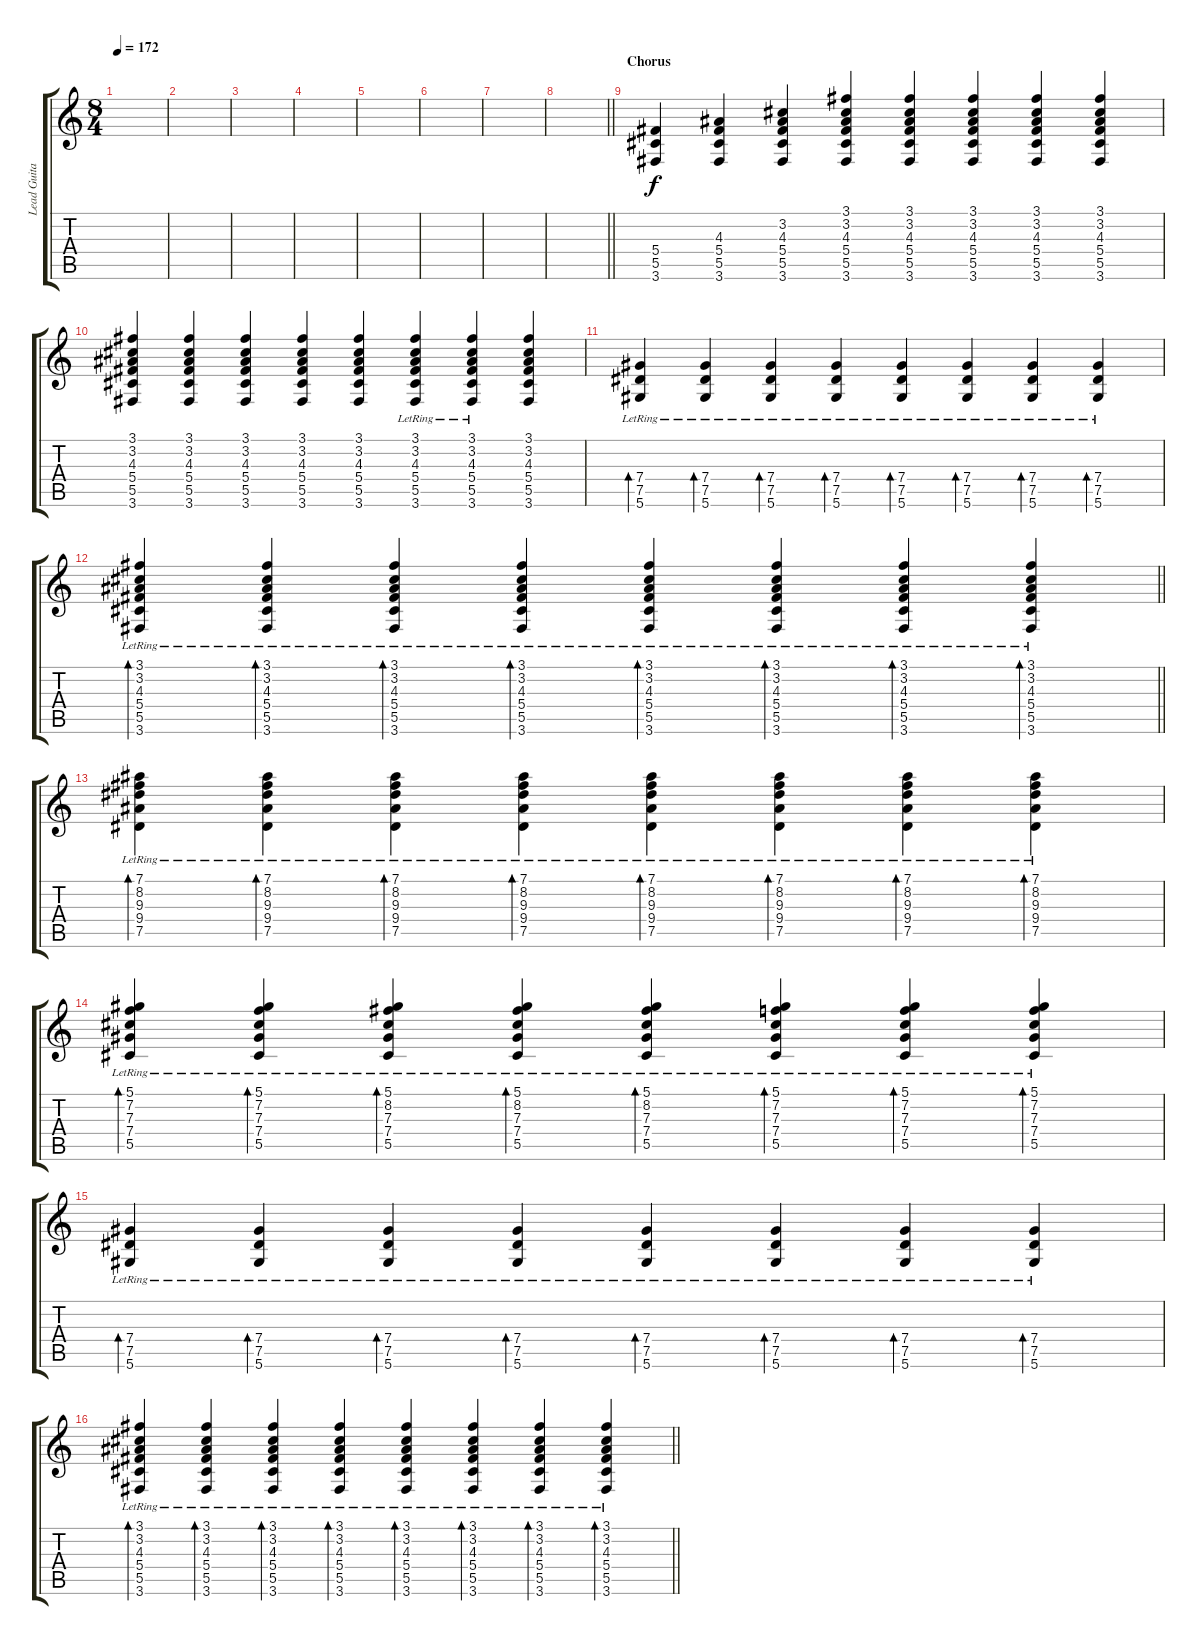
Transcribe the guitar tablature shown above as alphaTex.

\track ("Lead Guitar" "Lead Guita") {instrument acousticguitarnylon}
\staff {score tabs}
\tuning (Eb4 Bb3 Gb3 Db3 Ab2 Eb2) {hide}
\ts (8 4)
\tempo 172
\clef g2
\ks c
|
|
|
|
|
|
|
\barLineRight lightlight
|
\section ("" "Chorus")
(5.4 5.5 3.6).4{volume 1} (4.3 5.4 5.5 3.6).4{volume 2} (3.2 4.3 5.4 5.5 3.6).4{volume 3} (3.1 3.2 4.3 5.4 5.5 3.6).4{volume 4} (3.1 3.2 4.3 5.4 5.5 3.6).4{volume 5} (3.1 3.2 4.3 5.4 5.5 3.6).4{volume 6} (3.1 3.2 4.3 5.4 5.5 3.6).4{volume 8} (3.1 3.2 4.3 5.4 5.5 3.6).4{volume 9} |
(3.1 3.2 4.3 5.4 5.5 3.6).4{volume 10} (3.1 3.2 4.3 5.4 5.5 3.6).4 (3.1 3.2 4.3 5.4 5.5 3.6).4 (3.1 3.2 4.3 5.4 5.5 3.6).4 (3.1 3.2 4.3 5.4 5.5 3.6).4 (3.1{lr} 3.2 4.3 5.4 5.5 3.6).4 (3.1{lr} 3.2{lr} 4.3{lr} 5.4{lr} 5.5{lr} 3.6{lr}).4 (3.1 3.2 4.3 5.4 5.5 3.6).4 |
(7.4{lr} 7.5{lr} 5.6{lr}).4{bd 60 volume 13} (7.4{lr} 7.5{lr} 5.6{lr}).4{bd 60} (7.4{lr} 7.5{lr} 5.6{lr}).4{bd 60} (7.4{lr} 7.5{lr} 5.6{lr}).4{bd 60} (7.4{lr} 7.5{lr} 5.6{lr}).4{bd 60} (7.4{lr} 7.5{lr} 5.6{lr}).4{bd 60} (7.4{lr} 7.5{lr} 5.6{lr}).4{bd 60} (7.4{lr} 7.5{lr} 5.6{lr}).4{bd 60} |
\barLineRight lightlight
(3.1{lr} 3.2{lr} 4.3{lr} 5.4{lr} 5.5{lr} 3.6{lr}).4{bd 60} (3.1{lr} 3.2{lr} 4.3{lr} 5.4{lr} 5.5{lr} 3.6{lr}).4{bd 60} (3.1{lr} 3.2{lr} 4.3{lr} 5.4{lr} 5.5{lr} 3.6{lr}).4{bd 60} (3.1{lr} 3.2{lr} 4.3{lr} 5.4{lr} 5.5{lr} 3.6{lr}).4{bd 60} (3.1{lr} 3.2{lr} 4.3{lr} 5.4{lr} 5.5{lr} 3.6{lr}).4{bd 60} (3.1{lr} 3.2{lr} 4.3{lr} 5.4{lr} 5.5{lr} 3.6{lr}).4{bd 60} (3.1{lr} 3.2{lr} 4.3{lr} 5.4{lr} 5.5{lr} 3.6{lr}).4{bd 60} (3.1{lr} 3.2{lr} 4.3{lr} 5.4{lr} 5.5{lr} 3.6{lr}).4{bd 60} |
(7.1{lr} 8.2{lr} 9.3{lr} 9.4{lr} 7.5{lr}).4{bd 60} (7.1{lr} 8.2{lr} 9.3{lr} 9.4{lr} 7.5{lr}).4{bd 60} (7.1{lr} 8.2{lr} 9.3{lr} 9.4{lr} 7.5{lr}).4{bd 60} (7.1{lr} 8.2{lr} 9.3{lr} 9.4{lr} 7.5{lr}).4{bd 60} (7.1{lr} 8.2{lr} 9.3{lr} 9.4{lr} 7.5{lr}).4{bd 60} (7.1{lr} 8.2{lr} 9.3{lr} 9.4{lr} 7.5{lr}).4{bd 60} (7.1{lr} 8.2{lr} 9.3{lr} 9.4{lr} 7.5{lr}).4{bd 60} (7.1{lr} 8.2{lr} 9.3{lr} 9.4{lr} 7.5{lr}).4{bd 60} |
(5.1{lr} 7.2{lr} 7.3{lr} 7.4{lr} 5.5{lr}).4{bd 60} (5.1{lr} 7.2{lr} 7.3{lr} 7.4{lr} 5.5{lr}).4{bd 60} (5.1{lr} 8.2{lr} 7.3{lr} 7.4{lr} 5.5{lr}).4{bd 60} (5.1{lr} 8.2{lr} 7.3{lr} 7.4{lr} 5.5{lr}).4{bd 60} (5.1{lr} 8.2{lr} 7.3{lr} 7.4{lr} 5.5{lr}).4{bd 60} (5.1{lr} 7.2{lr} 7.3{lr} 7.4{lr} 5.5{lr}).4{bd 60} (5.1{lr} 7.2{lr} 7.3{lr} 7.4{lr} 5.5{lr}).4{bd 60} (5.1{lr} 7.2{lr} 7.3{lr} 7.4{lr} 5.5{lr}).4{bd 60} |
(7.4{lr} 7.5{lr} 5.6{lr}).4{bd 60} (7.4{lr} 7.5{lr} 5.6{lr}).4{bd 60} (7.4{lr} 7.5{lr} 5.6{lr}).4{bd 60} (7.4{lr} 7.5{lr} 5.6{lr}).4{bd 60} (7.4{lr} 7.5{lr} 5.6{lr}).4{bd 60} (7.4{lr} 7.5{lr} 5.6{lr}).4{bd 60} (7.4{lr} 7.5{lr} 5.6{lr}).4{bd 60} (7.4{lr} 7.5{lr} 5.6{lr}).4{bd 60} |
\barLineRight lightlight
(3.1{lr} 3.2{lr} 4.3{lr} 5.4{lr} 5.5{lr} 3.6{lr}).4{bd 60} (3.1{lr} 3.2{lr} 4.3{lr} 5.4{lr} 5.5{lr} 3.6{lr}).4{bd 60} (3.1{lr} 3.2{lr} 4.3{lr} 5.4{lr} 5.5{lr} 3.6{lr}).4{bd 60} (3.1{lr} 3.2{lr} 4.3{lr} 5.4{lr} 5.5{lr} 3.6{lr}).4{bd 60} (3.1{lr} 3.2{lr} 4.3{lr} 5.4{lr} 5.5{lr} 3.6{lr}).4{bd 60} (3.1{lr} 3.2{lr} 4.3{lr} 5.4{lr} 5.5{lr} 3.6{lr}).4{bd 60} (3.1{lr} 3.2{lr} 4.3{lr} 5.4{lr} 5.5{lr} 3.6{lr}).4{bd 60} (3.1{lr} 3.2{lr} 4.3{lr} 5.4{lr} 5.5{lr} 3.6{lr}).4{bd 60}
